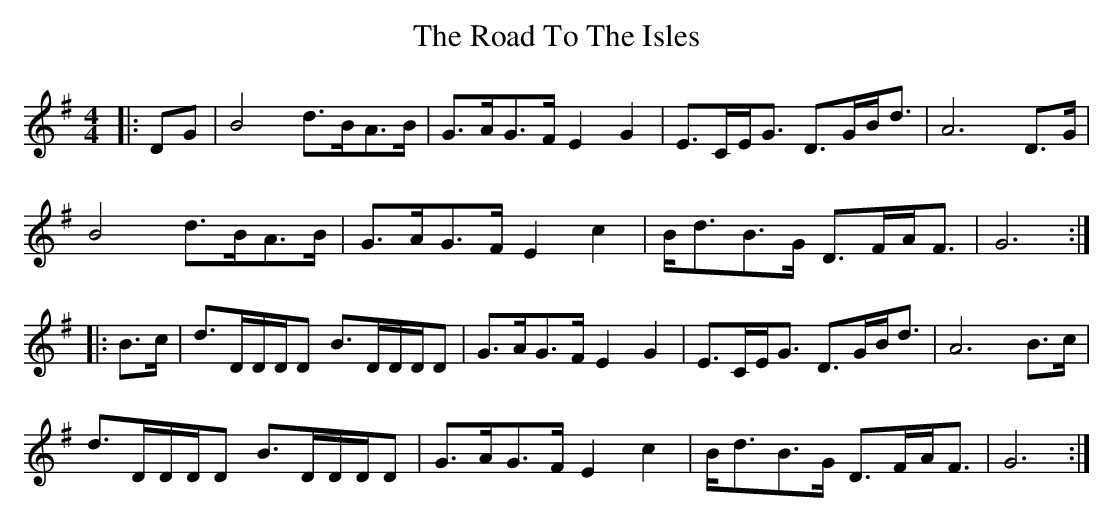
X:1
T:The Road To The Isles
M:4/4
L:1/8
K:G
|: DG | B4d>BA>B | G>AG>F E2G2 | E>CE<G D>GB<d | A6 D>G |
B4d>BA>B | G>AG>F E2c2 | B<dB>G D>FA<F | G6 ::
B>c|d>DD/D/D B>DD/D/D | G>AG>F E2G2 | E>CE<G D>GB<d | A6 B>c |
d>DD/D/D B>DD/D/D | G>AG>F E2c2 | B<dB>G D>FA<F | G6 :|
